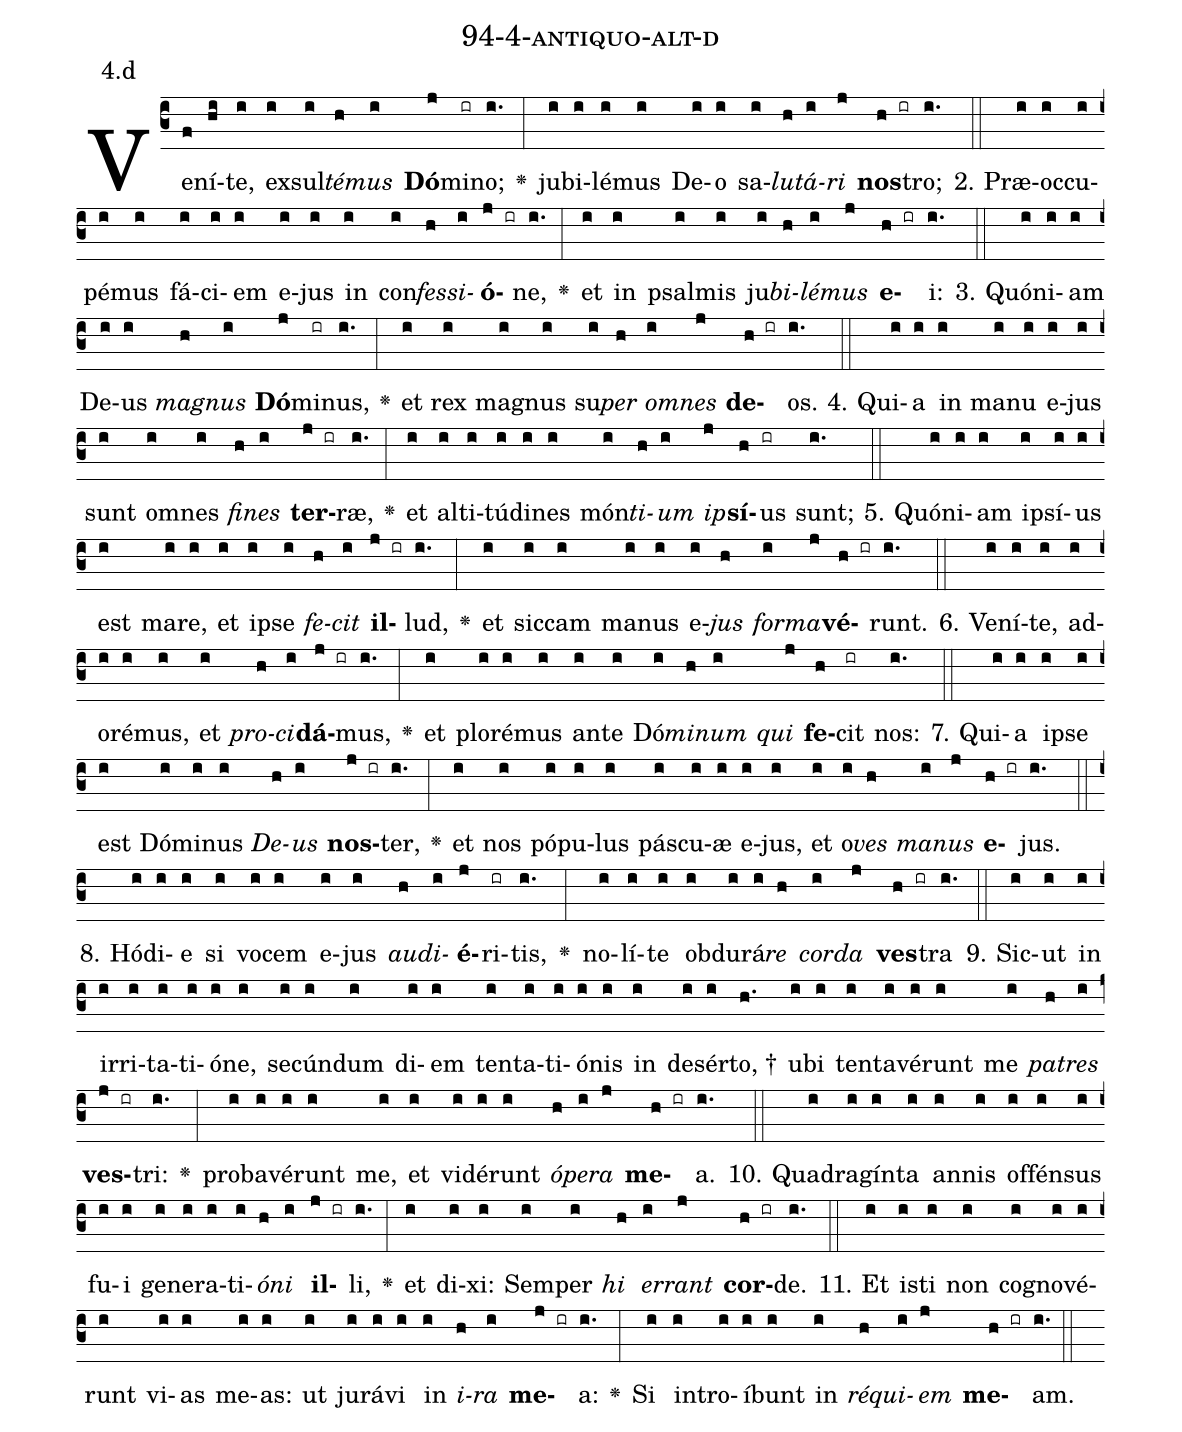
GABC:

name: 94-4-antiquo-alt-d;
annotation: 4.d;
%%
(c3)Ve(f)ní(hi)te,(i) ex(i)sul(i)<i>té</i>(h)<i>mus</i>(i) <b>Dó</b>(j)mi(ir)no;(i.) <v>\greheightstar</v>(:) ju(i)bi(i)lé(i)mus(i) De(i)o(i) sa(i)<i>lu</i>(h)<i>tá</i>(i)<i>ri</i>(j) <b>nos</b>(h ir)tro;(i.) (::)
2. Præ(i)oc(i)cu(i)pé(i)mus(i) fá(i)ci(i)em(i) e(i)jus(i) in(i) con(i)<i>fes</i>(h)<i>si</i>(i)<b>ó</b>(j ir)ne,(i.) <v>\greheightstar</v>(:) et(i) in(i) psal(i)mis(i) ju(i)<i>bi</i>(h)<i>lé</i>(i)<i>mus</i>(j) <b>e</b>(h ir)i:(i.) (::)
3. Quón(i)i(i)am(i) De(i)us(i) <i>ma</i>(h)<i>gnus</i>(i) <b>Dó</b>(j)mi(ir)nus,(i.) <v>\greheightstar</v>(:) et(i) rex(i) ma(i)gnus(i) su(i)<i>per</i>(h) <i>om</i>(i)<i>nes</i>(j) <b>de</b>(h ir)os.(i.) (::)
4. Qui(i)a(i) in(i) ma(i)nu(i) e(i)jus(i) sunt(i) om(i)nes(i) <i>fi</i>(h)<i>nes</i>(i) <b>ter</b>(j ir)ræ,(i.) <v>\greheightstar</v>(:) et(i) al(i)ti(i)tú(i)di(i)nes(i) món(i)<i>ti</i>(h)<i>um</i>(i) <i>ip</i>(j)<b>sí</b>(h)us(ir) sunt;(i.) (::)
5. Quón(i)i(i)am(i) ip(i)sí(i)us(i) est(i) ma(i)re,(i) et(i) ip(i)se(i) <i>fe</i>(h)<i>cit</i>(i) <b>il</b>(j ir)lud,(i.) <v>\greheightstar</v>(:) et(i) sic(i)cam(i) ma(i)nus(i) e(i)<i>jus</i>(h) <i>for</i>(i)<i>ma</i>(j)<b>vé</b>(h ir)runt.(i.) (::)
6. Ve(i)ní(i)te,(i) ad(i)o(i)ré(i)mus,(i) et(i) <i>pro</i>(h)<i>ci</i>(i)<b>dá</b>(j ir)mus,(i.) <v>\greheightstar</v>(:) et(i) plo(i)ré(i)mus(i) an(i)te(i) Dó(i)<i>mi</i>(h)<i>num</i>(i) <i>qui</i>(j) <b>fe</b>(h)cit(ir) nos:(i.) (::)
7. Qui(i)a(i) ip(i)se(i) est(i) Dó(i)mi(i)nus(i) <i>De</i>(h)<i>us</i>(i) <b>nos</b>(j ir)ter,(i.) <v>\greheightstar</v>(:) et(i) nos(i) pó(i)pu(i)lus(i) pás(i)cu(i)æ(i) e(i)jus,(i) et(i) o(i)<i>ves</i>(h) <i>ma</i>(i)<i>nus</i>(j) <b>e</b>(h ir)jus.(i.) (::)
8. Hó(i)di(i)e(i) si(i) vo(i)cem(i) e(i)jus(i) <i>au</i>(h)<i>di</i>(i)<b>é</b>(j)ri(ir)tis,(i.) <v>\greheightstar</v>(:) no(i)lí(i)te(i) ob(i)du(i)rá(i)<i>re</i>(h) <i>cor</i>(i)<i>da</i>(j) <b>ves</b>(h ir)tra(i.) (::)
9. Sic(i)ut(i) in(i) ir(i)ri(i)ta(i)ti(i)ó(i)ne,(i) se(i)cún(i)dum(i) di(i)em(i) ten(i)ta(i)ti(i)ó(i)nis(i) in(i) de(i)sér(i)to, †(h.) u(i)bi(i) ten(i)ta(i)vé(i)runt(i) me(i) <i>pa</i>(h)<i>tres</i>(i) <b>ves</b>(j ir)tri:(i.) <v>\greheightstar</v>(:) pro(i)ba(i)vé(i)runt(i) me,(i) et(i) vi(i)dé(i)runt(i) <i>ó</i>(h)<i>pe</i>(i)<i>ra</i>(j) <b>me</b>(h ir)a.(i.) (::)
10. Qua(i)dra(i)gín(i)ta(i) an(i)nis(i) of(i)fén(i)sus(i) fu(i)i(i) ge(i)ne(i)ra(i)ti(i)<i>ó</i>(h)<i>ni</i>(i) <b>il</b>(j ir)li,(i.) <v>\greheightstar</v>(:) et(i) di(i)xi:(i) Sem(i)per(i) <i>hi</i>(h) <i>er</i>(i)<i>rant</i>(j) <b>cor</b>(h ir)de.(i.) (::)
11. Et(i) is(i)ti(i) non(i) co(i)gno(i)vé(i)runt(i) vi(i)as(i) me(i)as:(i) ut(i) ju(i)rá(i)vi(i) in(i) <i>i</i>(h)<i>ra</i>(i) <b>me</b>(j ir)a:(i.) <v>\greheightstar</v>(:) Si(i) in(i)tro(i)í(i)bunt(i) in(i) <i>ré</i>(h)<i>qui</i>(i)<i>em</i>(j) <b>me</b>(h ir)am.(i.) (::)
